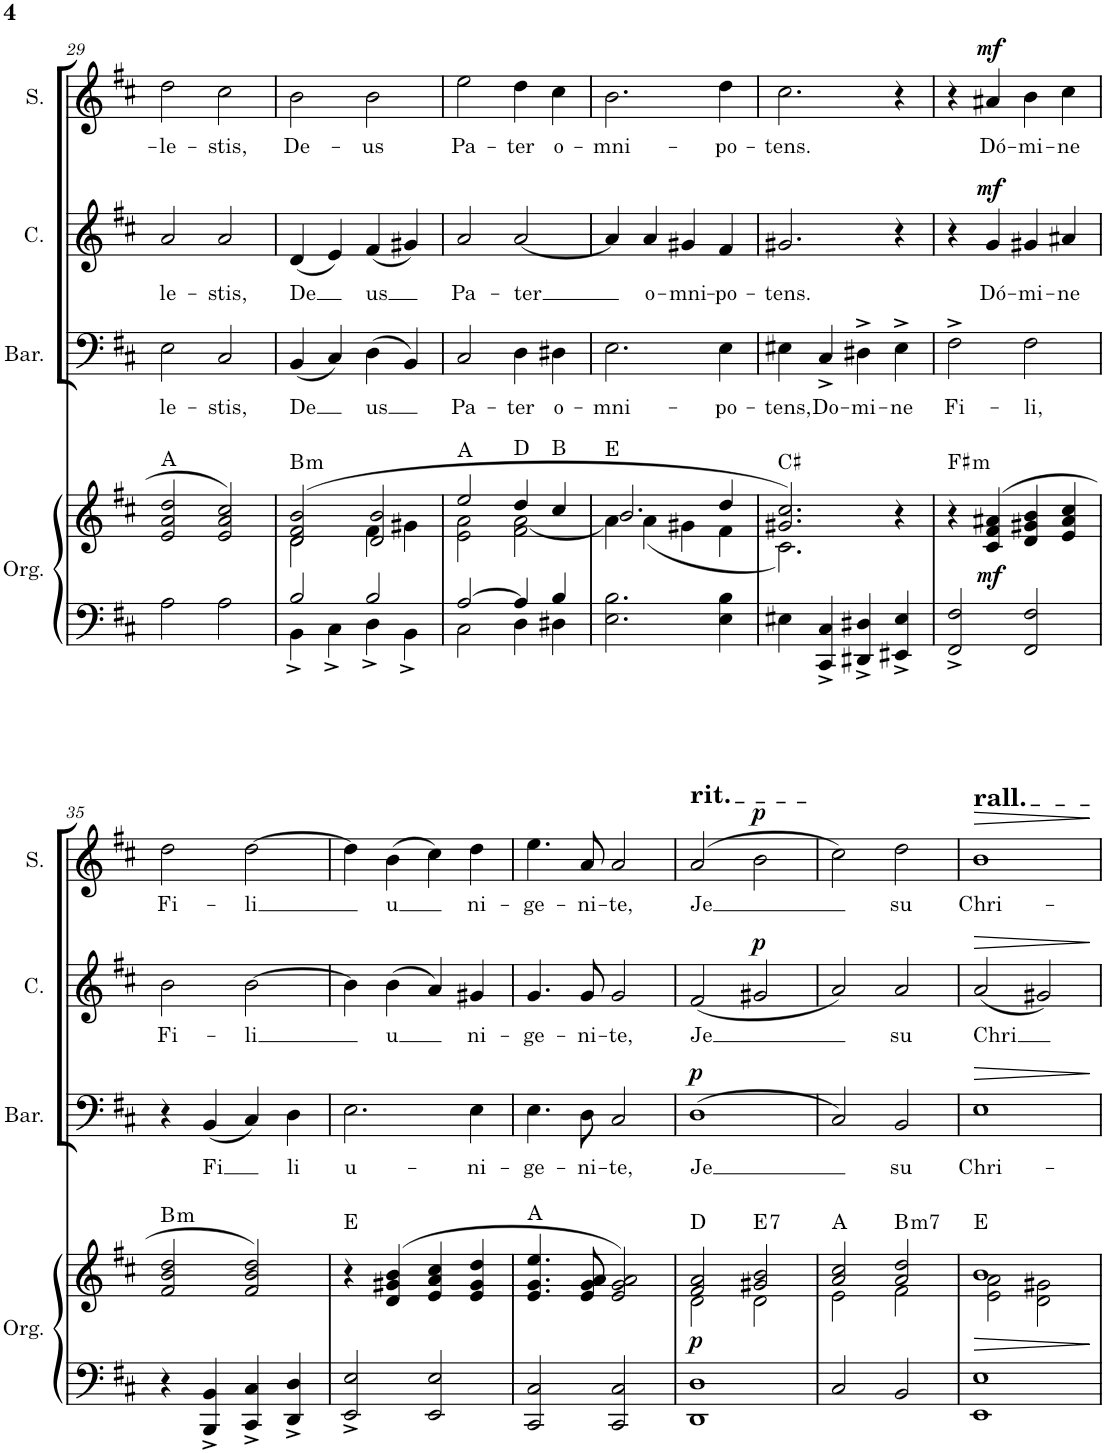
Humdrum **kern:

**kern	**kern	**dynam	**harte	**kern	**text	**dynam	**kern	**text	**dynam	**kern	**text	**dynam
*part4	*part4	*part4	*part4	*part3	*part3	*part3	*part2	*part2	*part2	*part1	*part1	*part1
*staff5	*staff4	*staff4/5	*	*staff3	*staff3	*staff3	*staff2	*staff2	*staff2	*staff1	*staff1	*staff1
*I"Órgano	*	*	*	*I"Barítono	*	*	*I"Contralto	*	*	*I"Soprano	*	*
*	*	*	*	*I'Bar.	*	*	*I'C.	*	*	*I'S.	*	*
!!LO:PB:g=z
*clefF4	*clefG2	*	*	*clefF4	*	*	*clefG2	*	*	*clefG2	*	*
*k[f#c#]	*k[f#c#]	*	*	*k[f#c#]	*	*	*k[f#c#]	*	*	*k[f#c#]	*	*
*M4/4	*M4/4	*	*	*M4/4	*	*	*M4/4	*	*	*M4/4	*	*
*met(c)	*met(c)	*	*	*met(c)	*	*	*met(c)	*	*	*met(c)	*	*
=29	=29	=29	=29	=29	=29	=29	=29	=29	=29	=29	=29	=29
!	!	!	!	!	!LO:LY:b	!	!	!LO:LY:b	!	!	!LO:LY:b	!
2A\	2e/ 2a/ 2dd/	.	A:maj	2E\	le-	.	2a/	le-	.	2dd\	-le-	.
!	!	!	!	!	!LO:LY:b	!	!	!LO:LY:b	!	!	!LO:LY:b	!
2A\	2e/ 2a/ 2cc#/	.	.	2C#/	-stis,	.	2a/	-stis,	.	2cc#\	-stis,	.
=30	=30	=30	=30	=30	=30	=30	=30	=30	=30	=30	=30	=30
*^	*^	*	*	*	*	*	*	*	*	*	*	*
!	!	!	!	!	!LO:H:kt=m	!	!LO:LY:b	!	!	!LO:LY:b	!	!	!LO:LY:b	!
2B/	4BB^\	(2d/ 2f#/ 2b/	2d\	.	B:min	(4BB/	De	.	(4d/	De	.	2b\	De-	.
.	4C#^\	.	.	.	.	4C#/)	.	.	4e/)	.	.	.	.	.
!	!	!	!	!	!	!	!LO:LY:b	!	!	!LO:LY:b	!	!	!LO:LY:b	!
2B/	4D^\	2d/ 2b/	4f#\	.	.	(4D\	us	.	(4f#/	us	.	2b\	-us	.
.	4BB^\	.	4g#X\	.	.	4BB/)	.	.	4g#X/)	.	.	.	.	.
=31	=31	=31	=31	=31	=31	=31	=31	=31	=31	=31	=31	=31	=31	=31
!	!	!	!	!	!	!	!LO:LY:b	!	!	!LO:LY:b	!	!	!LO:LY:b	!
[2A/	2C#\	2ee/	2e\ 2a\	.	A:maj	2C#/	Pa-	.	2a/	Pa-	.	2ee\	Pa-	.
!	!	!	!	!	!	!	!LO:LY:b	!	!	!LO:LY:b	!	!	!LO:LY:b	!
4A/]	4D\	4dd/	2f#\ [2a\	.	D:maj	4D\	-ter	.	[2a/	-ter	.	4dd\	-ter	.
!	!	!	!	!	!	!	!LO:LY:b	!	!	!	!	!	!LO:LY:b	!
4B/	4D#X\	4cc#/	.	.	B:maj	4D#X\	o-	.	.	.	.	4cc#\	o-	.
=32	=32	=32	=32	=32	=32	=32	=32	=32	=32	=32	=32	=32	=32	=32
!	!	!	!	!	!	!	!LO:LY:b	!	!	!	!	!	!LO:LY:b	!
*v	*v	*	*	*	*	*	*	*	*	*	*	*	*	*
2.E\ 2.B\	2.b/	4a\]	.	E:maj	2.E\	-mni-	.	4a/]	.	.	2.b\	-mni-	.
!	!	!	!	!	!	!	!	!	!LO:LY:b	!	!	!	!
.	.	(4a\	.	.	.	.	.	4a/	o-	.	.	.	.
!	!	!	!	!	!	!	!	!	!LO:LY:b	!	!	!	!
.	.	4g#X\	.	.	.	.	.	4g#X/	-mni-	.	.	.	.
!	!	!	!	!	!	!LO:LY:b	!	!	!LO:LY:b	!	!	!LO:LY:b	!
4E\ 4B\	4dd/	4f#\	.	.	4E\	-po-	.	4f#/	-po-	.	4dd\	-po-	.
=33	=33	=33	=33	=33	=33	=33	=33	=33	=33	=33	=33	=33	=33
!	!	!	!	!	!	!LO:LY:b	!	!	!LO:LY:b	!	!	!LO:LY:b	!
4E#X\	2.g#X/ 2.cc#/)	2.c#\)	.	C#:maj	4E#X\	-tens,	.	2.g#X/	-tens.	.	2.cc#\	-tens.	.
!	!	!	!	!	!	!LO:LY:b	!	!	!	!	!	!	!
4CC#/^ 4C#/^	.	.	.	.	4C#^/	Do-	.	.	.	.	.	.	.
!	!	!	!	!	!	!LO:LY:b	!	!	!	!	!	!	!
4DD#X/^ 4D#X/^	.	.	.	.	4D#X^\	-mi-	.	.	.	.	.	.	.
!	!	!	!	!	!	!LO:LY:b	!	!	!	!	!	!	!
4EE#X/^ 4E#/^	4r	4ryy	.	.	4E#^\	-ne	.	4r	.	.	4r	.	.
=34	=34	=34	=34	=34	=34	=34	=34	=34	=34	=34	=34	=34	=34
!	!	!	!	!LO:H:kt=m	!	!LO:LY:b	!	!	!	!	!	!	!
*	*v	*v	*	*	*	*	*	*	*	*	*	*	*
2FF#/^ 2F#/^	4r	.	F#:min	2F#^\	Fi-	.	4r	.	.	4r	.	.
!	!	!LO:DY:b	!	!	!	!	!	!LO:LY:b	!LO:DY:a	!	!LO:LY:b	!LO:DY:a
.	(>4c#/ 4f#/ 4a#X/	mf	.	.	.	.	4g/	Dó-	mf	4a#X/	Dó-	mf
!	!	!	!	!	!LO:LY:b	!	!	!LO:LY:b	!	!	!LO:LY:b	!
2FF#/ 2F#/	4d/ 4g#X/ 4b/	.	.	2F#\	-li,	.	4g#X/	-mi-	.	4b\	-mi-	.
!	!	!	!	!	!	!	!	!LO:LY:b	!	!	!LO:LY:b	!
.	4e/ 4a#/ 4cc#/	.	.	.	.	.	4a#X/	-ne	.	4cc#\	-ne	.
!!LO:LB:g=z
=35	=35	=35	=35	=35	=35	=35	=35	=35	=35	=35	=35	=35
!	!	!	!LO:H:kt=m	!	!	!	!	!LO:LY:b	!	!	!LO:LY:b	!
4r	2f#/ 2b/ 2dd/	.	B:min	4r	.	.	2b\	Fi-	.	2dd\	Fi-	.
!	!	!	!	!	!LO:LY:b	!	!	!	!	!	!	!
4BBB/^ 4BB/^	.	.	.	(4BB/	Fi	.	.	.	.	.	.	.
!	!	!	!	!	!	!	!	!LO:LY:b	!	!	!LO:LY:b	!
4CC#/^ 4C#/^	2f#/ 2b/ 2dd/)	.	.	4C#/)	.	.	[2b\	-li	.	[2dd\	-li	.
!	!	!	!	!	!LO:LY:b	!	!	!	!	!	!	!
4DD/^ 4D/^	.	.	.	4D\	li	.	.	.	.	.	.	.
=36	=36	=36	=36	=36	=36	=36	=36	=36	=36	=36	=36	=36
!	!	!	!	!	!LO:LY:b	!	!	!	!	!	!	!
2EE/^ 2E/^	4r	.	E:maj	2.E\	u-	.	4b\]	.	.	4dd\]	.	.
!	!	!	!	!	!	!	!	!LO:LY:b	!	!	!LO:LY:b	!
.	(>4d/ 4g#X/ 4b/	.	.	.	.	.	(4b\	u	.	(4b\	u	.
2EE/ 2E/	4e/ 4a/ 4cc#/	.	.	.	.	.	4a/)	.	.	4cc#\)	.	.
!	!	!	!	!	!LO:LY:b	!	!	!LO:LY:b	!	!	!LO:LY:b	!
.	4e/ 4g#/ 4dd/	.	.	4E\	-ni-	.	4g#X/	ni-	.	4dd\	ni-	.
=37	=37	=37	=37	=37	=37	=37	=37	=37	=37	=37	=37	=37
!	!	!	!	!	!LO:LY:b	!	!	!LO:LY:b	!	!	!LO:LY:b	!
2CC#/ 2C#/	4.e/ 4.g/ 4.ee/	.	A:maj	4.E\	-ge-	.	4.g/	-ge-	.	4.ee\	-ge-	.
!	!	!	!	!	!LO:LY:b	!	!	!LO:LY:b	!	!	!LO:LY:b	!
.	8e/ 8g/ 8a/	.	.	8D\	-ni-	.	8g/	-ni-	.	8a/	-ni-	.
!	!	!	!	!	!LO:LY:b	!	!	!LO:LY:b	!	!	!LO:LY:b	!
2CC#/ 2C#/	2e/ 2g/ 2a/)	.	.	2C#/	-te,	.	2g/	-te,	.	2a/	-te,	.
=38	=38	=38	=38	=38	=38	=38	=38	=38	=38	=38	=38	=38
*	*^	*	*	*	*	*	*	*	*	*	*	*
!	!	!	!	!	!	!	!	!	!	!	!LO:TX:a:t=rit.	!	!
!	!	!	!LO:DY:b	!	!	!LO:LY:b	!LO:DY:a	!	!LO:LY:b	!	!	!LO:LY:b	!
1DD 1D	2f#/ 2a/	2d\	p	D:maj	(1D	Je	p	(2f#/	Je	.	(2a/	Je	.
!	!	!	!	!LO:H:kt=7	!	!	!	!	!	!LO:DY:a	!	!	!LO:DY:a
.	2g#X/ 2b/	2d\	.	E:7	.	.	.	2g#X/	.	p	2b\	.	p
=39	=39	=39	=39	=39	=39	=39	=39	=39	=39	=39	=39	=39	=39
2C#/	2a/ 2cc#/	2e\	.	A:maj	2C#/)	.	.	2a/)	.	.	2cc#\)	.	.
!	!	!	!	!LO:H:kt=m7	!	!LO:LY:b	!	!	!LO:LY:b	!	!	!LO:LY:b	!
2BB/	2a/ 2dd/	2f#\	.	B:min7	2BB/	su	.	2a/	su	.	2dd\	su	.
=40	=40	=40	=40	=40	=40	=40	=40	=40	=40	=40	=40	=40	=40
!	!	!	!	!	!	!	!	!	!	!	!LO:TX:a:t=rall.	!	!
!	!	!	!LO:HP:b	!	!	!LO:LY:b	!LO:HP:b	!	!LO:LY:b	!LO:HP:b	!	!LO:LY:b	!
1EE 1E	1b	2e\ 2a\	>	E:maj	1E	Chri-	>	(2a/	Chri	>	1b	Chri-	.
.	.	2d\ 2g#X\	.	.	.	.	.	2g#X/)	.	.	.	.	.
*	*v	*v	*	*	*	*	*	*	*	*	*	*	*
.	.	]	.	.	.	]	.	.	]	.	.	.
=	=	=	=	=	=	=	=	=	=	=	=	=
*-	*-	*-	*-	*-	*-	*-	*-	*-	*-	*-	*-	*-
